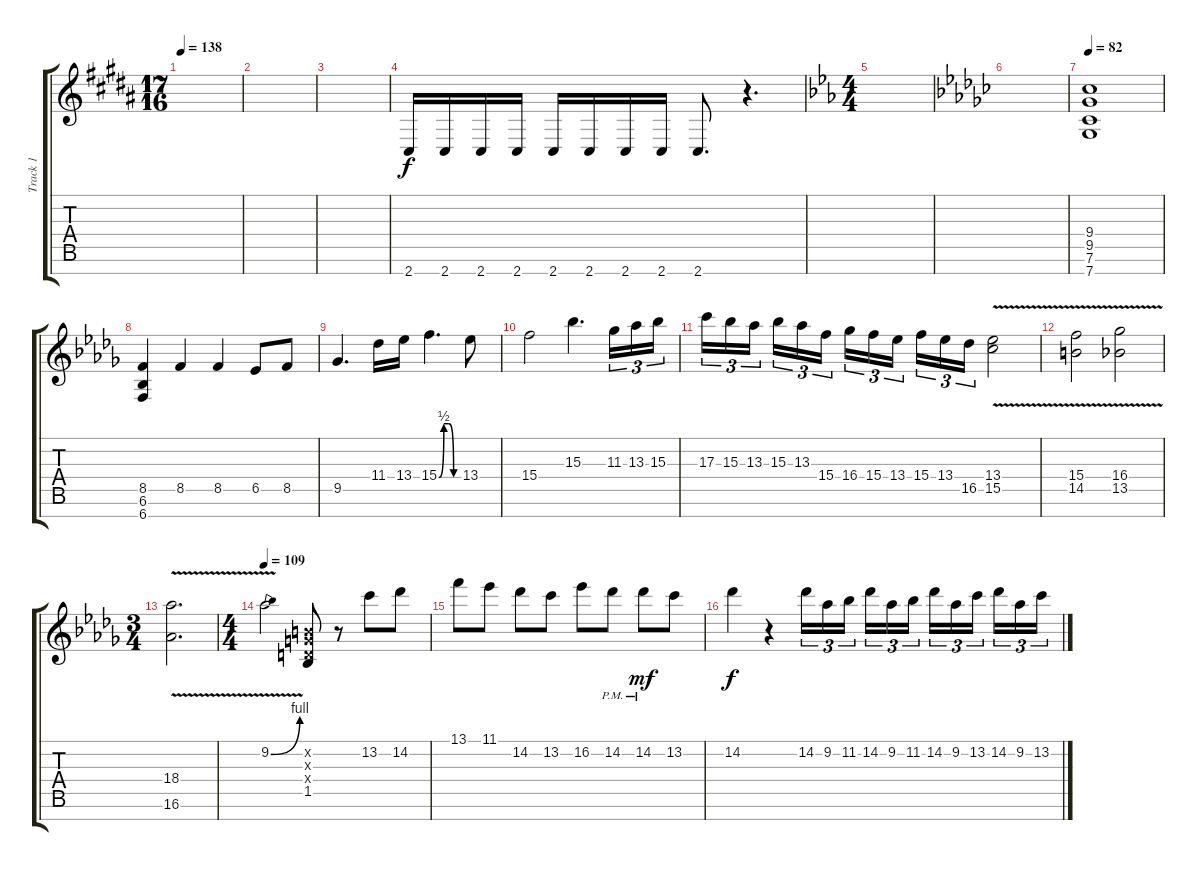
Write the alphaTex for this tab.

\track ("Track 1" "Track 1") {instrument distortionguitar}
\staff {score tabs}
\tuning (E4 B3 G3 D3 A2 E2 B1) {hide}
\ts (17 16)
\tempo 138
\clef g2
\ks b
|
|
|
2.7.16 2.7.16 2.7.16 2.7.16 2.7.16 2.7.16 2.7.16 2.7.16 2.7.8{d} r.4{d} |
\ts (4 4)
\ks eb
|
\ks ebminor
|
\tempo 82
(9.4 9.5 7.6 7.7).1 |
\ks bbminor
(8.5 6.6 6.7).4{instrument distortionguitar} 8.5.4 8.5.4 6.5.8 8.5.8 |
9.5.4{d} 11.4.16 13.4.16 15.4{be (custom 0 0 15 2 30 2 45 0 60 0)}.4{d} 13.4.8 |
15.4.2 15.3.4{d} 11.3.16{tu (3 2)} 13.3.16{tu (3 2)} 15.3.16{tu (3 2)} |
17.3.16{tu (3 2)} 15.3.16{tu (3 2)} 13.3.16{tu (3 2) beam splitsecondary} 15.3.16{tu (3 2)} 13.3.16{tu (3 2)} 15.4.16{tu (3 2)} 16.4.16{tu (3 2)} 15.4.16{tu (3 2)} 13.4.16{tu (3 2) beam splitsecondary} 15.4.16{tu (3 2)} 13.4.16{tu (3 2)} 16.5.16{tu (3 2)} (13.4{v} 15.5{v}).2 |
(15.4{v} 14.5{v}).2 (16.4{v} 13.5{v}).2 |
\ts (3 4)
(18.4{v} 16.6).2{d} |
\ts (4 4)
\tempo 109
9.2{be (bend 0 0 60 4) v}.2 (0.2{x} 0.3{x} 0.4{x} 1.5).8 r.8 13.2.8 14.2.8 |
13.1.8 11.1.8 14.2.8 13.2.8 16.2.8 14.2{pm}.8 14.2{pm}.8{dy mf} 13.2.8 |
14.2.4{dy f} r.4 14.2.16{tu (3 2)} 9.2.16{tu (3 2)} 11.2.16{tu (3 2) beam splitsecondary} 14.2.16{tu (3 2)} 9.2.16{tu (3 2)} 11.2.16{tu (3 2)} 14.2.16{tu (3 2)} 9.2.16{tu (3 2)} 13.2.16{tu (3 2) beam splitsecondary} 14.2.16{tu (3 2)} 9.2.16{tu (3 2)} 13.2.16{tu (3 2)}
